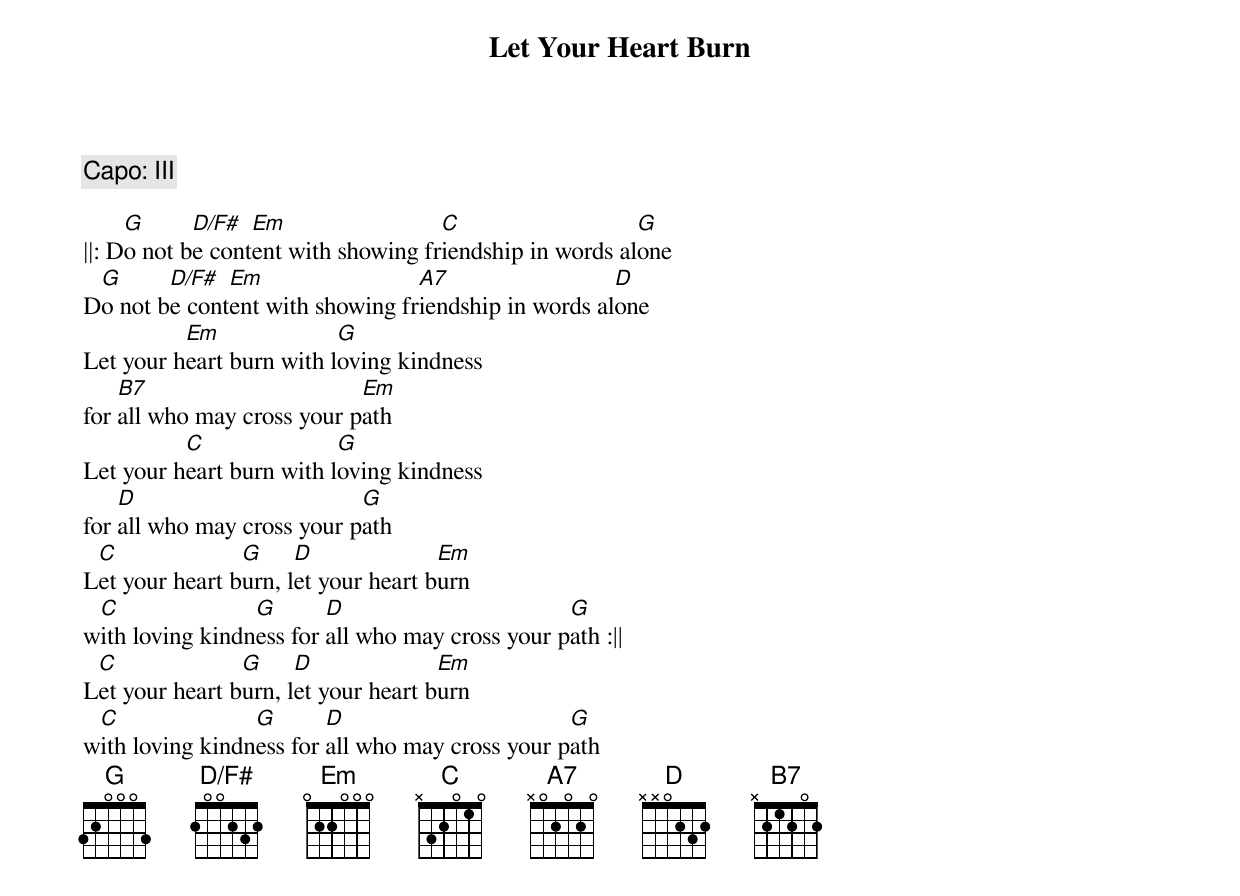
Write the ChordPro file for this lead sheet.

{title: Let Your Heart Burn}
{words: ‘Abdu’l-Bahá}
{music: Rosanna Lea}
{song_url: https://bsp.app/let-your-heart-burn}
{c: Capo: III}
{define: D/F# base-fret 0 frets 2 0 0 2 3 2}

||: D[G]o not b[D/F#]e cont[Em]ent with showing fr[C]iendship in words al[G]one
D[G]o not b[D/F#]e cont[Em]ent with showing fr[A7]iendship in words al[D]one
Let your h[Em]eart burn with l[G]oving kindness
for [B7]all who may cross your p[Em]ath
Let your h[C]eart burn with l[G]oving kindness
for [D]all who may cross your p[G]ath
L[C]et your heart b[G]urn, l[D]et your heart b[Em]urn
w[C]ith loving kindn[G]ess for [D]all who may cross your p[G]ath :||
L[C]et your heart b[G]urn, l[D]et your heart b[Em]urn
w[C]ith loving kindn[G]ess for [D]all who may cross your p[G]ath
